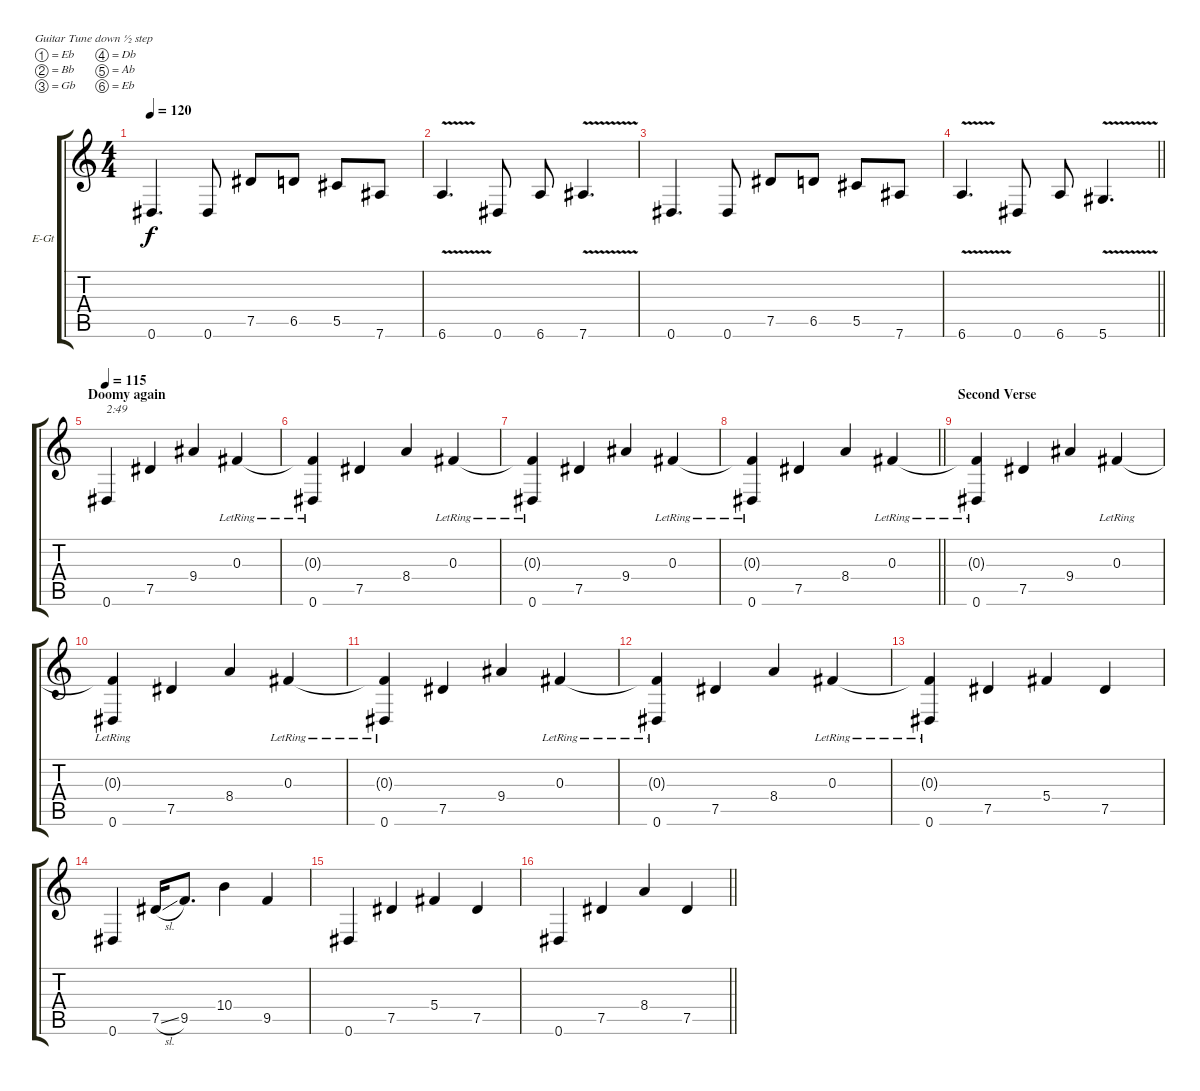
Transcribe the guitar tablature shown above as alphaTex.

\bracketExtendMode groupsimilarinstruments
\firstSystemTrackNameOrientation horizontal
\otherSystemsTrackNameOrientation horizontal
\track ("Tony" "E-Gt") {instrument distortionguitar}
\staff {score tabs}
\tuning (Eb4 Bb3 Gb3 Db3 Ab2 Eb2)
\ts (4 4)
\tempo 120
\clef g2
\ks c
0.6.4{d dy f} 0.6.8 7.5.8 6.5.8 5.5.8 7.6.8 |
6.6{v}.4{d} 0.6.8 6.6.8 7.6{v}.4{d} |
0.6.4{d} 0.6.8 7.5.8 6.5.8 5.5.8 7.6.8 |
\barLineRight lightlight
6.6{v}.4{d} 0.6.8 6.6.8 5.6{v}.4{d} |
\section ("" "Doomy again")
\tempo 115
0.6.4{txt "2:49"} 7.5.4 9.4.4 0.3{lr}.4 |
(0.3{lr t} 0.6).4 7.5.4 8.4.4 0.3{lr}.4 |
(0.3{lr t} 0.6).4 7.5.4 9.4.4 0.3{lr}.4 |
\barLineRight lightlight
(0.3{lr t} 0.6).4 7.5.4 8.4.4 0.3{lr}.4 |
\section ("" "Second Verse")
(0.3{lr t} 0.6).4 7.5.4 9.4.4 0.3{lr}.4 |
(0.3{lr t} 0.6).4 7.5.4 8.4.4 0.3{lr}.4 |
(0.3{lr t} 0.6).4 7.5.4 9.4.4 0.3{lr}.4 |
(0.3{lr t} 0.6).4 7.5.4 8.4.4 0.3{lr}.4 |
(0.3{lr t} 0.6).4 7.5.4 5.4.4 7.5.4 |
0.6.4 7.5{sl}.16 9.5.8{d} 10.4.4 9.5.4 |
0.6.4 7.5.4 5.4.4 7.5.4 |
\barLineRight lightlight
0.6.4 7.5.4 8.4.4 7.5.4
